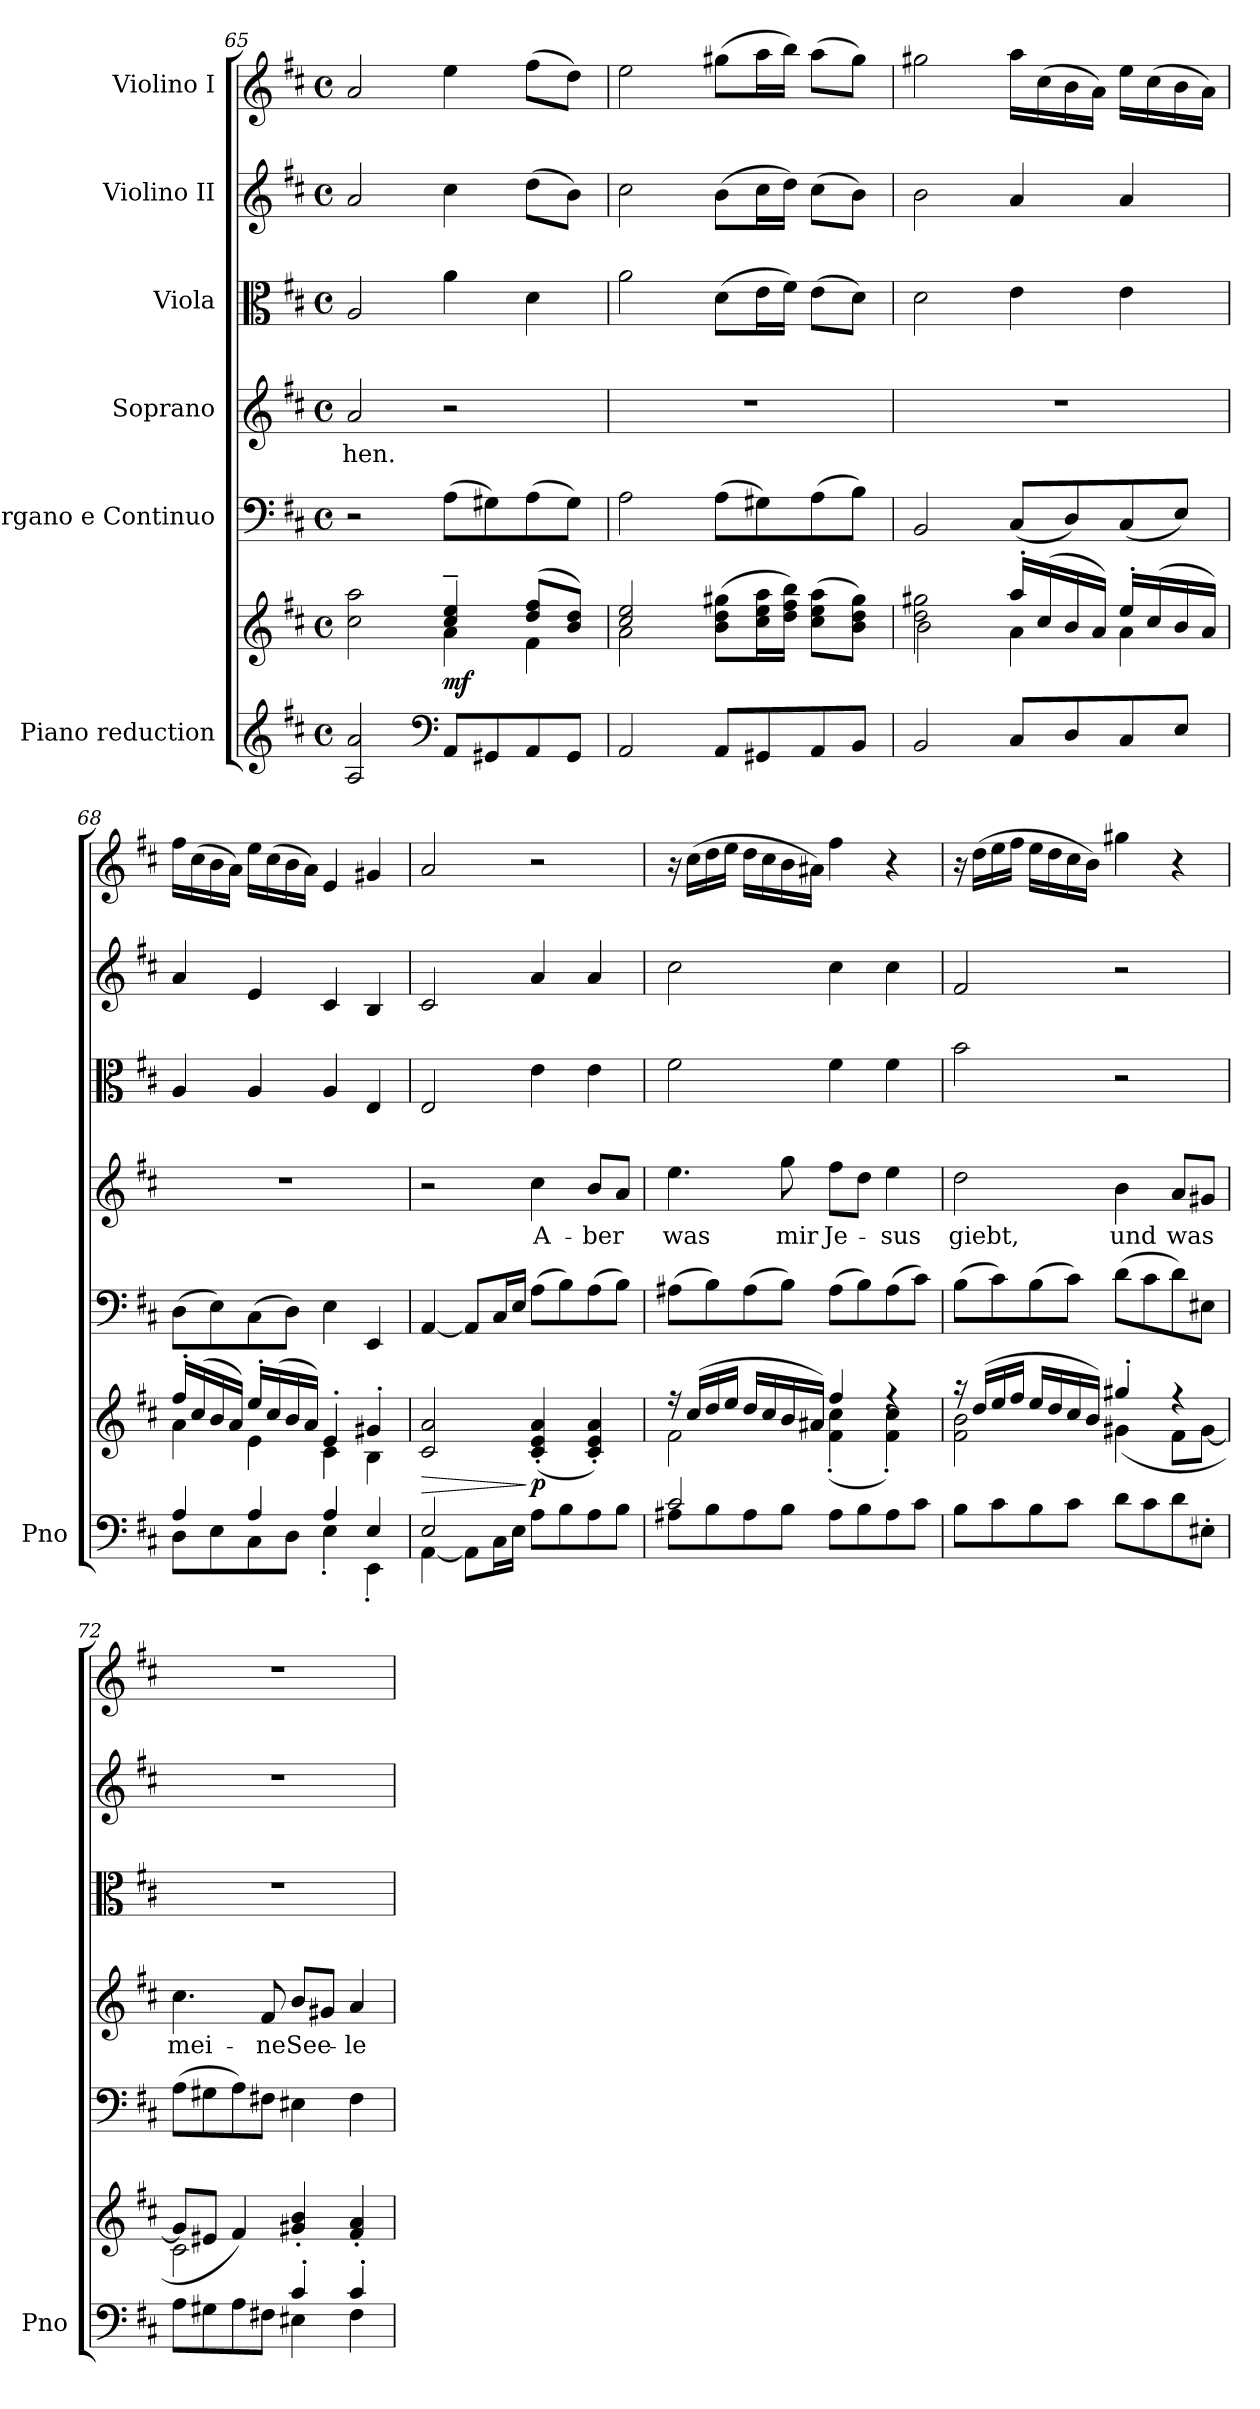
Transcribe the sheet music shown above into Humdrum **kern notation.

**kern	**kern	**dynam	**kern	**kern	**text	**kern	**kern	**kern
*part6	*part6	*part6	*part5	*part4	*part4	*part3	*part2	*part1
*staff7	*staff6	*staff6/7	*staff5	*staff4	*staff4	*staff3	*staff2	*staff1
*I"Piano reduction	*	*	*I"Organo e Continuo	*I"Soprano	*	*I"Viola	*I"Violino II	*I"Violino I
*I'Pno	*	*	*	*	*	*	*	*
*clefG2	*clefG2	*	*clefF4	*clefG2	*	*clefC3	*clefG2	*clefG2
*k[f#c#]	*k[f#c#]	*	*k[f#c#]	*k[f#c#]	*	*k[f#c#]	*k[f#c#]	*k[f#c#]
*M4/4	*M4/4	*	*M4/4	*M4/4	*	*M4/4	*M4/4	*M4/4
*met(c)	*met(c)	*	*met(c)	*met(c)	*	*met(c)	*met(c)	*met(c)
=65	=65	=65	=65	=65	=65	=65	=65	=65
*	*^	*	*	*	*	*	*	*
!	!	!	!	!	!	!LO:LY:b	!	!	!
2A/ 2a/	2cc#\ 2aa\	2ryy	.	2r	2a/	-hen.	2A/	2a/	2a/
*clefF4	*	*	*	*	*	*	*	*	*
!	!	!	!LO:DY:b	!	!	!	!	!	!
8AA/L	4cc#/~ 4ee/~	4a\	mf	(>8A\L	2r	.	4a\	4cc#\	4ee\
8GG#X/	.	.	.	8G#X\)	.	.	.	.	.
8AA/	(>8dd/ 8ff#/L	4f#\	.	(>8A\	.	.	4d\	(>8dd\L	(>8ff#\L
8GG#/J	8b/ 8dd/J)	.	.	8G#\J)	.	.	.	8b\J)	8dd\J)
=66	=66	=66	=66	=66	=66	=66	=66	=66	=66
2AA/	2cc#/ 2ee/	2a\	.	2A\	1r	.	2a\	2cc#\	2ee\
8AA/L	(>8b\ 8dd\ 8gg#X\L	2ryy	.	(>8A\L	.	.	(>8d\L	(>8b\L	(>8gg#X\L
8GG#X/	16cc#\ 16ee\ 16aa\L	.	.	8G#X\)	.	.	16e\L	16cc#\L	16aa\L
.	16dd\ 16ff#\ 16bb\JJ)	.	.	.	.	.	16f#\JJ)	16dd\JJ)	16bb\JJ)
8AA/	(>8cc#\ 8ee\ 8aa\L	.	.	(>8A\	.	.	(>8e\L	(>8cc#\L	(>8aa\L
8BB/J	8b\ 8dd\ 8gg#\J)	.	.	8B\J)	.	.	8d\J)	8b\J)	8gg#\J)
=67	=67	=67	=67	=67	=67	=67	=67	=67	=67
2BB/	2dd\ 2gg#X\	2b\	.	2BB/	1r	.	2d\	2b\	2gg#X\
8C#/L	16aa'/LL	4a\	.	(<8C#/L	.	.	4e\	4a/	16aa\LL
.	(>16cc#/	.	.	.	.	.	.	.	(>16cc#\
8D/	16b/	.	.	8D/)	.	.	.	.	16b\
.	16a/JJ)	.	.	.	.	.	.	.	16a\JJ)
8C#/	16ee'/LL	4a\	.	(<8C#/	.	.	4e\	4a/	16ee\LL
.	(>16cc#/	.	.	.	.	.	.	.	(>16cc#\
8E/J	16b/	.	.	8E/J)	.	.	.	.	16b\
.	16a/JJ)	.	.	.	.	.	.	.	16a\JJ)
=68	=68	=68	=68	=68	=68	=68	=68	=68	=68
*^	*	*	*	*	*	*	*	*	*
4A/	8D\L	16ff#'/LL	4a\	.	(>8D\L	1r	.	4A/	4a/	16ff#\LL
.	.	(>16cc#/	.	.	.	.	.	.	.	(>16cc#\
.	8E\	16b/	.	.	8E\)	.	.	.	.	16b\
.	.	16a/JJ)	.	.	.	.	.	.	.	16a\JJ)
4A/	8C#\	16ee'/LL	4e\	.	(>8C#\	.	.	4A/	4e/	16ee\LL
.	.	(>16cc#/	.	.	.	.	.	.	.	(>16cc#\
.	8D\J	16b/	.	.	8D\J)	.	.	.	.	16b\
.	.	16a/JJ)	.	.	.	.	.	.	.	16a\JJ)
4A/	4E'\	4e'/	4c#\	.	4E\	.	.	4A/	4c#/	4e/
4E/	4EE'\	4g#X'/	4B\	.	4EE/	.	.	4E/	4B/	4g#X/
=69	=69	=69	=69	=69	=69	=69	=69	=69	=69	=69
!	!	!	!	!LO:HP:b	!	!	!	!	!	!
*	*	*v	*v	*	*	*	*	*	*	*
2E/	[4AA\	2c#/ 2a/	>	[4AA/	2r	.	2E/	2c#/	2a/
.	8AA\L]	.	.	8AA/L]	.	.	.	.	.
.	16C#\L	.	.	16C#/L	.	.	.	.	.
.	16E\JJ	.	.	16E/JJ	.	.	.	.	.
!	!	!	!LO:DY:n=1:b	!	!	!LO:LY:b	!	!	!
2ryy	8A\L	(<4c#/' 4e/' 4a/'	] p	(>8A\L	4cc#\	A-	4e\	4a/	2r
.	8B\	.	.	8B\)	.	.	.	.	.
!	!	!	!	!	!	!LO:LY:b	!	!	!
.	8A\	4c#/' 4e/' 4a/')	.	(>8A\	8b/L	ber	4e\	4a/	.
.	8B\J	.	.	8B\J)	8a/J	.	.	.	.
!!LO:LB:g=z
=70	=70	=70	=70	=70	=70	=70	=70	=70	=70
*	*	*^	*	*	*	*	*	*	*
!	!	!	!	!	!	!	!LO:LY:b	!	!	!
2c#/	8A#X\L	16r	2f#\	.	(>8A#X\L	4.ee\	was	2f#\	2cc#\	16r
.	.	(>16cc#/LL	.	.	.	.	.	.	.	(>16cc#\LL
.	8B\	16dd/	.	.	8B\)	.	.	.	.	16dd\
.	.	16ee/JJ	.	.	.	.	.	.	.	16ee\JJ
.	8A#\	16dd/LL	.	.	(>8A#\	.	.	.	.	16dd\LL
.	.	16cc#/	.	.	.	.	.	.	.	16cc#\
!	!	!	!	!	!	!	!LO:LY:b	!	!	!
.	8B\J	16b/	.	.	8B\J)	8gg\	mir	.	.	16b\
.	.	16a#X/JJ)	.	.	.	.	.	.	.	16a#X\JJ)
!	!	!	!	!	!	!	!LO:LY:b	!	!	!
2ryy	8A#\L	4ff#/	(<4f#\' 4cc#\'	.	(>8A#\L	8ff#\L	Je-	4f#\	4cc#\	4ff#\
.	8B\	.	.	.	8B\)	8dd\J	.	.	.	.
!	!	!	!	!	!	!	!LO:LY:b	!	!	!
.	8A#\	4rff	4f#\' 4cc#\')	.	(>8A#\	4ee\	sus	4f#\	4cc#\	4r
.	8c#\J	.	.	.	8c#\J)	.	.	.	.	.
=71	=71	=71	=71	=71	=71	=71	=71	=71	=71	=71
!	!	!	!	!	!	!	!LO:LY:b	!	!	!
*v	*v	*	*	*	*	*	*	*	*	*
8B\L	16r	2f#\ 2b\	.	(>8B\L	2dd\	giebt,	2b\	2f#/	16r
.	(>16dd/LL	.	.	.	.	.	.	.	(>16dd\LL
8c#\	16ee/	.	.	8c#\)	.	.	.	.	16ee\
.	16ff#/JJ	.	.	.	.	.	.	.	16ff#\JJ
8B\	16ee/LL	.	.	(>8B\	.	.	.	.	16ee\LL
.	16dd/	.	.	.	.	.	.	.	16dd\
8c#\J	16cc#/	.	.	8c#\J)	.	.	.	.	16cc#\
.	16b/JJ)	.	.	.	.	.	.	.	16b\JJ)
!	!	!	!	!	!	!LO:LY:b	!	!	!
8d\L	4gg#X'/	(>4g#X\	.	(>8d\L	4b\	und	2r	2r	4gg#X\
8c#\	.	.	.	8c#\	.	.	.	.	.
!	!	!	!	!	!	!LO:LY:b	!	!	!
8d\	4rff	8f#\L	.	8d\)	8a/L	was	.	.	4r
8E#X'\J	.	[8g#\J	.	8E#X\J	8g#X/J	.	.	.	.
=72	=72	=72	=72	=72	=72	=72	=72	=72	=72
*^	*	*	*	*	*	*	*	*	*
!	!	!	!	!	!	!	!LO:LY:b	!	!	!
2ryy	8A\L	8g#/L]	2c#\	.	(>8A\L	4.cc#\	mei-	1r	1r	1r
.	8G#X\	8e#X/J	.	.	8G#X\	.	.	.	.	.
.	8A\	4f#/)	.	.	8A\)	.	.	.	.	.
!	!	!	!	!	!	!	!LO:LY:b	!	!	!
.	8F#X\J	.	.	.	8F#X\J	8f#/	ne	.	.	.
!	!	!	!	!	!	!	!LO:LY:b	!	!	!
4c#'/	4E#X\	4g#X/' 4b/'	2ryy	.	4E#X\	8b/L	See-	.	.	.
.	.	.	.	.	.	8g#X/J	.	.	.	.
!	!	!	!	!	!	!	!LO:LY:b	!	!	!
4c#'/	4F#\	4f#/' 4a/'	.	.	4F#\	4a/	le	.	.	.
*v	*v	*	*	*	*	*	*	*	*	*
*	*v	*v	*	*	*	*	*	*	*
=	=	=	=	=	=	=	=	=
*-	*-	*-	*-	*-	*-	*-	*-	*-
